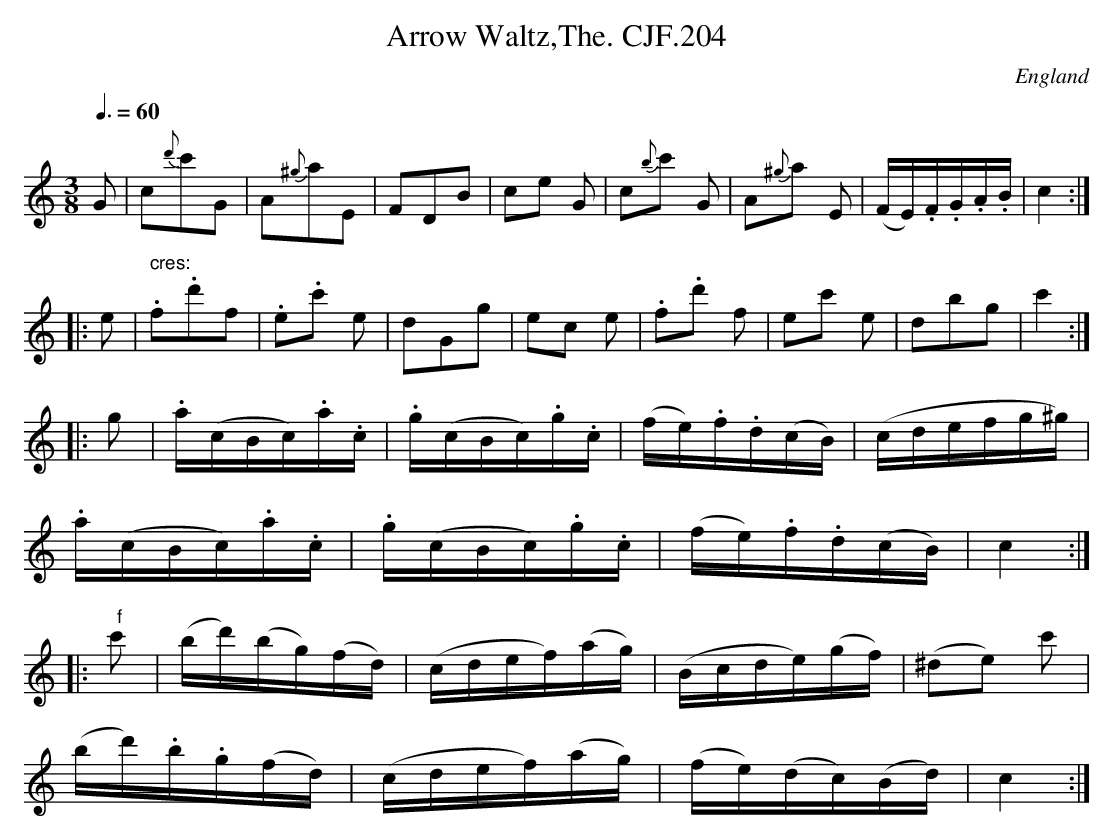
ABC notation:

X:1
T:Arrow Waltz,The. CJF.204
O:England
M:3/8
L:1/16
Q:3/8=60
K:C major
G2|c2{d'}c'2G2|A2{^g}a2E2|F2D2B2|c2e2 G2|\
c2{b}c'2 G2|A2{^g}a2 E2|(FE).F.G.A.B|c4:|!
|:e2|" cres:".f2.d'2f2|.e2.c'2 e2|\
d2G2g2|e2c2 e2|.f2.d'2 f2|e2c'2 e2|d2b2g2|c'4:|!
|:g2|.a(cBc).a.c|.g(cBc).g.c|(fe).f.d(cB)|(cdefg^g)|!
.a(cBc).a.c|.g(cBc).g.c|(fe).f.d(cB)|c4:|!
|:" f"c'2|(bd')(bg)(fd)|(cdef)(ag)|(Bcde)(gf)|\
(^d2e2) c'2|!
(bd').b.g(fd)|(cdef)(ag)|(fe)(dc)(Bd)|c4:|
